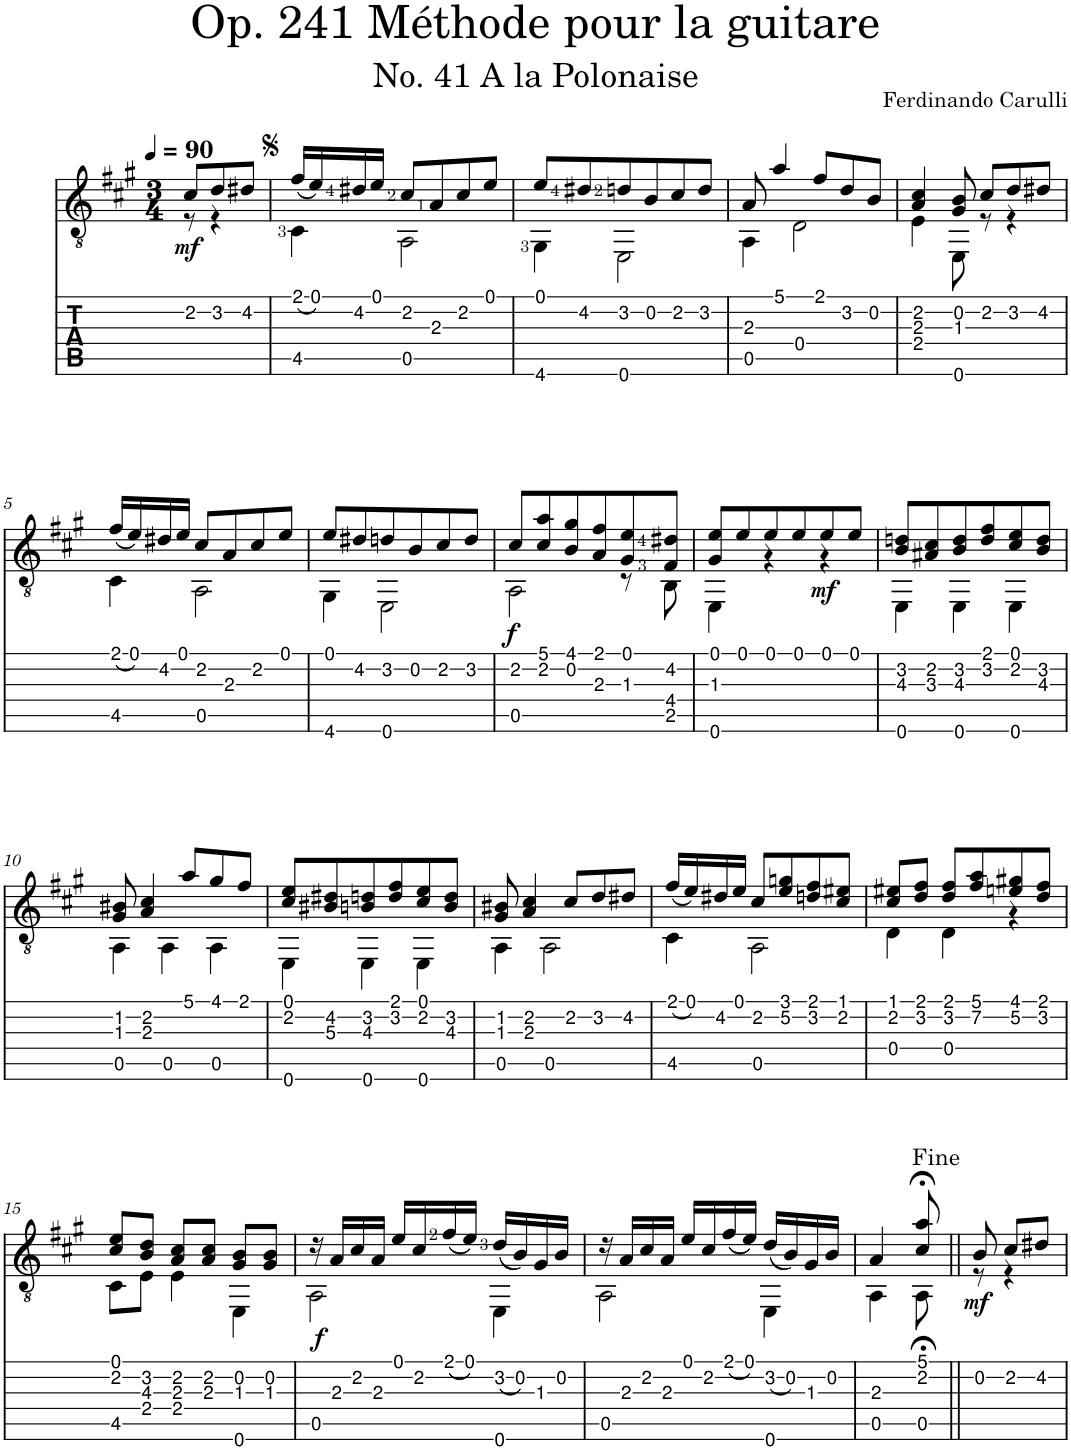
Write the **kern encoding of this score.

**kern	**kern	**dynam
*part1	*part1	*part1
*staff2	*staff1	*staff1/2
*I"Classical Guitar	*	*
*stria6	*	*
*	*clefGv2	*
*k[f#c#g#]	*k[f#c#g#]	*
*f#:	*f#:	*
*M3/4	*M3/4	*
*MM90	*MM90	*
=	=	=
*^	*^	*
!	!	!	!	!LO:DY:b
8c#	8r	8c#/L	8r	mf
8dL	4r	8d/	4r	.
8d#XJ	.	8d#X/J	.	.
=1	=1	=1	=1	=1
16f#LL	4C#	(<16f#/LL	4C#\	.
16eJ	.	16e/)	.	.
16d#XL	.	16d#X/	.	.
16eJJ	.	16e/JJ	.	.
8c#L	2AA	8c#/L	2AA\	.
8AJ	.	8A/	.	.
8c#L	.	8c#/	.	.
8eJ	.	8e/J	.	.
=2	=2	=2	=2	=2
8eL	4GG#	8e/L	4GG#\	.
8d#XJ	.	8d#X/	.	.
8dnL	2EE	8dn/	2EE\	.
8BJ	.	8B/	.	.
8c#L	.	8c#/	.	.
8dJ	.	8d/J	.	.
=3	=3	=3	=3	=3
8A	4AA	8A/	4AA\	.
4a	.	4a/	.	.
.	2D	.	2D\	.
8f#	.	8f#/L	.	.
8dL	.	8d/	.	.
8BJ	.	8B/J	.	.
=4	=4	=4	=4	=4
4A 4c#	4E	4A/ 4c#/	4E\	.
8G#\ 8B\L	8EE	8G#/ 8B/	8EE\	.
8c#J	8r	8c#/L	8r	.
8dL	4r	8d/	4r	.
8d#XJ	.	8d#X/J	.	.
!!LO:LB:g=z	!!
=5	=5	=5	=5	=5
16f#LL	4C#	(<16f#/LL	4C#\	.
16eJ	.	16e/)	.	.
16d#XL	.	16d#X/	.	.
16eJJ	.	16e/JJ	.	.
8c#L	2AA	8c#/L	2AA\	.
8AJ	.	8A/	.	.
8c#L	.	8c#/	.	.
8eJ	.	8e/J	.	.
=6	=6	=6	=6	=6
8eL	4GG#	8e/L	4GG#\	.
8d#XJ	.	8d#X/	.	.
8dnL	2EE	8dn/	2EE\	.
8BJ	.	8B/	.	.
8c#L	.	8c#/	.	.
8dJ	.	8d/J	.	.
=7	=7	=7	=7	=7
!	!	!	!	!LO:DY:b
8c#L	2AA	8c#/L	2AA\	f
8c#\ 8a\J	.	8c#/ 8a/	.	.
8B\ 8g#\L	.	8B/ 8g#/	.	.
8A\ 8f#\J	.	8A/ 8f#/	.	.
8G#\ 8e\L	8r	8G#/ 8e/	8r	.
8F#\ 8d#X\J	8BB	8F#/ 8d#X/J	8BB\	.
=8	=8	=8	=8	=8
8G#\ 8e\L	4EE	8G#/ 8e/L	4EE\	.
8eJ	.	8e/	.	.
8eL	4r	8e/	4r	.
8eJ	.	8e/	.	.
!	!	!	!	!LO:DY:b
8eL	4r	8e/	4r	mf
8eJ	.	8e/J	.	.
=9	=9	=9	=9	=9
8B\ 8dn\L	4EE	8B/ 8dn/L	4EE\	.
8A#X\ 8c#\J	.	8A#X/ 8c#/	.	.
8B\ 8d\L	4EE	8B/ 8d/	4EE\	.
8d\ 8f#\J	.	8d/ 8f#/	.	.
8c#\ 8e\L	4EE	8c#/ 8e/	4EE\	.
8B\ 8d\J	.	8B/ 8d/J	.	.
!!LO:LB:g=z	!!
=10	=10	=10	=10	=10
8G# 8B#X	4AA	8G#/ 8B#X/	4AA\	.
4A 4c#	.	4A/ 4c#/	.	.
.	4AA	.	4AA\	.
8a	.	8a/L	.	.
8g#L	4AA	8g#/	4AA\	.
8f#J	.	8f#/J	.	.
=11	=11	=11	=11	=11
8c#\ 8e\L	4EE	8c#/ 8e/L	4EE\	.
8B#X\ 8d#X\J	.	8B#X/ 8d#X/	.	.
8Bn\ 8dn\L	4EE	8Bn/ 8dn/	4EE\	.
8d\ 8f#\J	.	8d/ 8f#/	.	.
8c#\ 8e\L	4EE	8c#/ 8e/	4EE\	.
8B\ 8d\J	.	8B/ 8d/J	.	.
=12	=12	=12	=12	=12
8G# 8B#X	4AA	8G#/ 8B#X/	4AA\	.
4A 4c#	.	4A/ 4c#/	.	.
.	2AA	.	2AA\	.
8c#	.	8c#/L	.	.
8dL	.	8d/	.	.
8d#XJ	.	8d#X/J	.	.
=13	=13	=13	=13	=13
16f#LL	4C#	(<16f#/LL	4C#\	.
16eJ	.	16e/)	.	.
16d#XL	.	16d#X/	.	.
16eJJ	.	16e/JJ	.	.
8c#L	2AA	8c#/L	2AA\	.
8e\ 8gn\J	.	8e/ 8gn/	.	.
8dn\ 8f#\L	.	8dn/ 8f#/	.	.
8c#\ 8e#X\J	.	8c#/ 8e#X/J	.	.
=14	=14	=14	=14	=14
8c#\ 8e#X\L	4D	8c#/ 8e#X/L	4D\	.
8d\ 8f#\J	.	8d/ 8f#/J	.	.
8d\ 8f#\L	4D	8d/ 8f#/L	4D\	.
8f#\ 8a\J	.	8f#/ 8a/	.	.
8en\ 8g#X\L	4r	8en/ 8g#X/	4r	.
8d\ 8f#\J	.	8d/ 8f#/J	.	.
!!LO:LB:g=z	!!
=15	=15	=15	=15	=15
8c#\ 8e\L	8C#L	8c#/ 8e/L	8C#\L	.
8B\ 8d\J	8EJ	8B/ 8d/J	8E\J	.
8A\ 8c#\L	4E	8A/ 8c#/L	4E\	.
8A\ 8c#\J	.	8A/ 8c#/J	.	.
8G#\ 8B\L	4EE	8G#/ 8B/L	4EE\	.
8G#\ 8B\J	.	8G#/ 8B/J	.	.
=16	=16	=16	=16	=16
16r	2AA	16r	2AA\	.
16ALL	.	16A/LL	.	.
16c#	.	16c#/	.	.
16AJJ	.	16A/JJ	.	.
16eLL	.	16e/LL	.	.
16c#J	.	16c#/	.	.
16f#L	.	(<16f#/	.	.
16eJJ	.	16e/JJ)	.	.
16dLL	4EE	(<16d/LL	4EE\	.
16BJ	.	16B/)	.	.
16G#L	.	16G#/	.	.
16BJJ	.	16B/JJ	.	.
=17	=17	=17	=17	=17
16r	2AA	16r	2AA\	.
16ALL	.	16A/LL	.	.
16c#	.	16c#/	.	.
16AJJ	.	16A/JJ	.	.
16eLL	.	16e/LL	.	.
16c#J	.	16c#/	.	.
16f#L	.	(<16f#/	.	.
16eJJ	.	16e/JJ)	.	.
16dLL	4EE	(<16d/LL	4EE\	.
16BJ	.	16B/)	.	.
16G#L	.	16G#/	.	.
16BJJ	.	16B/JJ	.	.
=18	=18	=18	=18	=18
4A	4AA	4A/	4AA\	.
8c#;< 8a;<	8AA	8c#/;< 8a/;<	8AA\	.
=18X1||	=18X1||	=18X1||	=18X1||	=18X1||
!	!	!	!	!LO:DY:b
8B	8r	8B/	8r	mf
8c#L	4r	8c#/L	4r	.
8d#XJ	.	8d#X/J	.	.
*v	*v	*	*	*
*	*v	*v	*
=	=	=
*-	*-	*-
